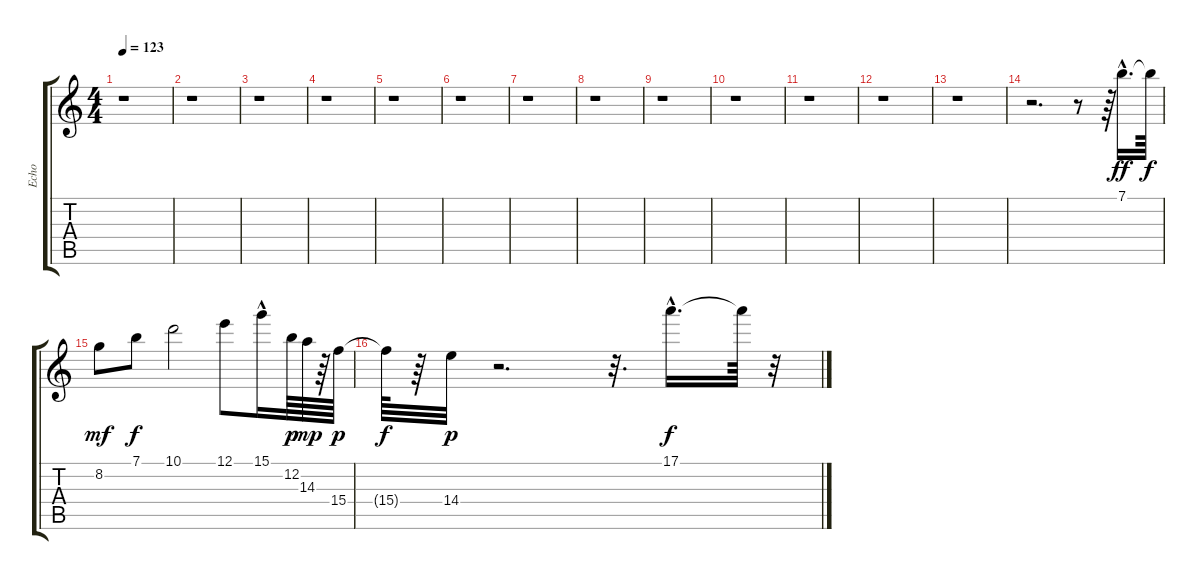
\track ("Echo" "Echo") {instrument electricguitarjazz}
\staff {score tabs}
\tuning (E4 B3 G3 D3 A2 E2) {hide}
\ts (4 4)
\tempo 123
\clef g2
\ks c
r.1{dy f} |
r.1 |
r.1 |
r.1 |
r.1 |
r.1 |
r.1 |
r.1 |
r.1 |
r.1 |
r.1 |
r.1 |
r.1 |
r.2{d} r.8 r.64 7.1{hac}.16{d dy ff volume 5} 7.1{t}.64{dy f} |
8.2.8{dy mf volume 5} 7.1.8{dy f volume 5} 10.1.2{volume 5} 12.1.8{volume 4} 15.1{hac}.16{volume 4} 12.2.64{dy p} 14.3.64{dy mp} r.64 15.4.64{dy p} |
15.4{t}.64{dy f} r.64 14.4.32{dy p volume 4} r.2{d} r.32{d} 17.1{hac}.16{d dy f volume 3} 17.1{t}.64 r.32
